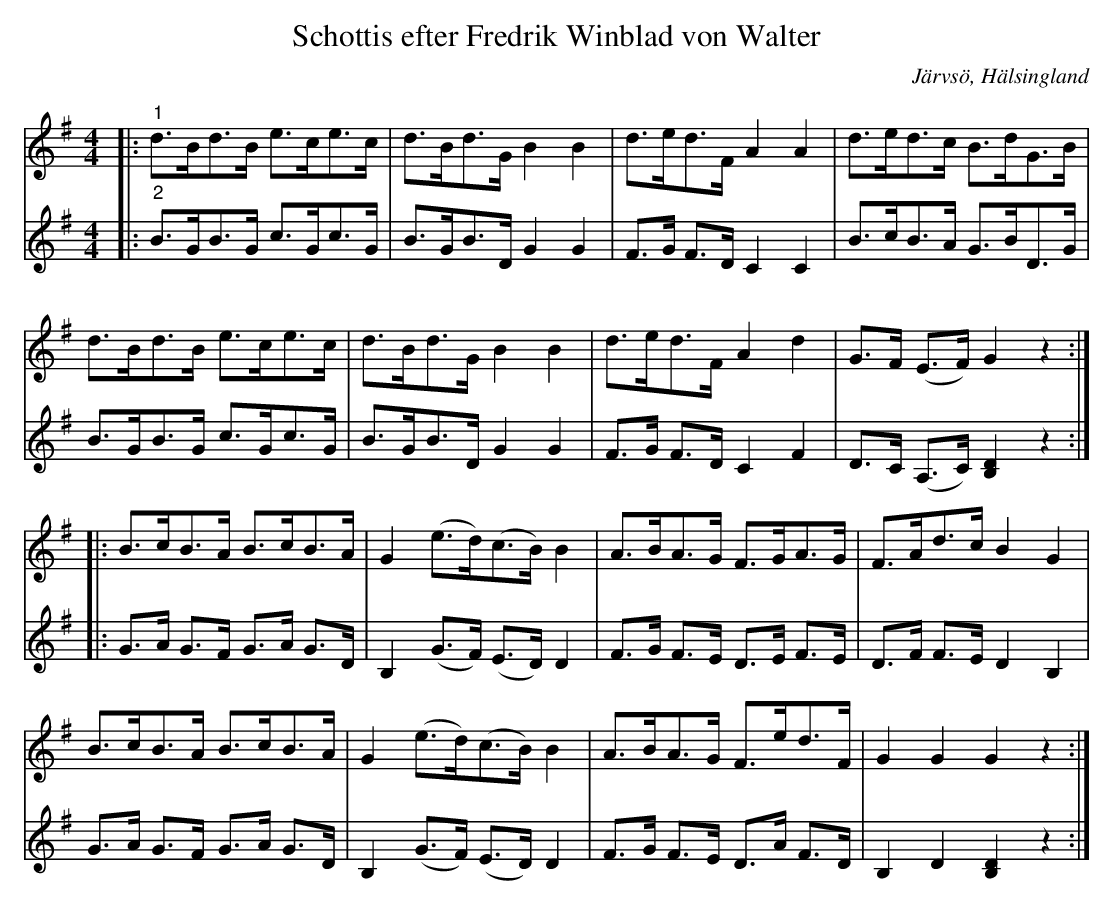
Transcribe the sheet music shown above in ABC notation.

X:1
T:Schottis efter Fredrik Winblad von Walter
O:Järvsö, Hälsingland
L:1/8
M:4/4
K:G
V:1
|:"^1" d>Bd>B e>ce>c | d>Bd>G B2 B2 | d>ed>F A2 A2 | d>ed>c B>dG>B |
d>Bd>B e>ce>c | d>Bd>G B2 B2 | d>ed>F A2 d2 | G>F (E>F) G2 z2 ::
B>cB>A B>cB>A | G2 (e>d)(c>B) B2 | A>BA>G F>GA>G | F>Ad>c B2 G2 |
B>cB>A B>cB>A | G2 (e>d)(c>B) B2 | A>BA>G F>ed>F | G2 G2 G2 z2 :|
V:2
|:"^2" B>GB>G c>Gc>G | B>GB>D G2 G2 | F>G F>D C2 C2 | B>cB>A G>BD>G |
B>GB>G c>Gc>G | B>GB>D G2 G2 | F>G F>D C2 F2 | D>C (A,>C) [B,D]2 z2 ::
G>A G>F G>A G>D | B,2 (G>F) (E>D) D2 | F>G F>E D>E F>E | D>F F>E D2 B,2 |
G>A G>F G>A G>D | B,2 (G>F) (E>D) D2 | F>G F>E D>A F>D | B,2 D2 [B,D]2 z2 :|
